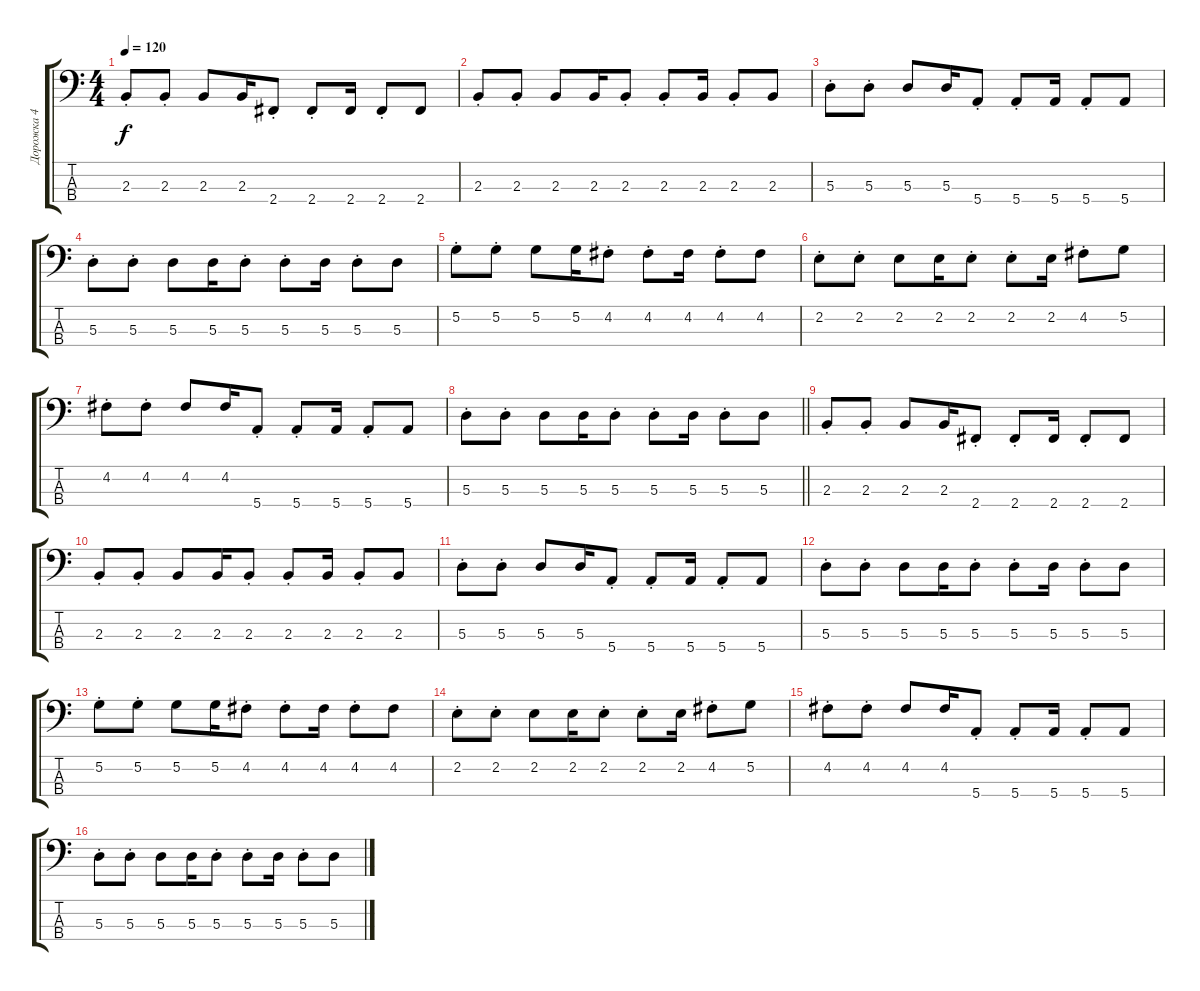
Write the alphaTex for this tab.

\track ("Дорожка 4" "Дорожка 4") {instrument electricbassfinger}
\staff {score tabs}
\tuning (G2 D2 A1 E1) {hide}
\ts (4 4)
\tempo 120
\clef f4
\ks c
2.3{st}.8{dy f} 2.3{st}.8 2.3.8 2.3.16 2.4{st}.8 2.4{st}.8 2.4.16 2.4{st}.8 2.4.8 |
2.3{st}.8 2.3{st}.8 2.3.8 2.3.16 2.3{st}.8 2.3{st}.8 2.3.16 2.3{st}.8 2.3.8 |
5.3{st}.8 5.3{st}.8 5.3.8 5.3.16 5.4{st}.8 5.4{st}.8 5.4.16 5.4{st}.8 5.4.8 |
5.3{st}.8 5.3{st}.8 5.3.8 5.3.16 5.3{st}.8 5.3{st}.8 5.3.16 5.3{st}.8 5.3.8 |
5.2{st}.8 5.2{st}.8 5.2.8 5.2.16 4.2{st}.8 4.2{st}.8 4.2.16 4.2{st}.8 4.2.8 |
2.2{st}.8 2.2{st}.8 2.2.8 2.2.16 2.2{st}.8 2.2{st}.8 2.2.16 4.2{st}.8 5.2.8 |
4.2{st}.8 4.2{st}.8 4.2.8 4.2.16 5.4{st}.8 5.4{st}.8 5.4.16 5.4{st}.8 5.4.8 |
\barLineRight lightlight
5.3{st}.8 5.3{st}.8 5.3.8 5.3.16 5.3{st}.8 5.3{st}.8 5.3.16 5.3{st}.8 5.3.8 |
\section ("" "")
2.3{st}.8 2.3{st}.8 2.3.8 2.3.16 2.4{st}.8 2.4{st}.8 2.4.16 2.4{st}.8 2.4.8 |
2.3{st}.8 2.3{st}.8 2.3.8 2.3.16 2.3{st}.8 2.3{st}.8 2.3.16 2.3{st}.8 2.3.8 |
5.3{st}.8 5.3{st}.8 5.3.8 5.3.16 5.4{st}.8 5.4{st}.8 5.4.16 5.4{st}.8 5.4.8 |
5.3{st}.8 5.3{st}.8 5.3.8 5.3.16 5.3{st}.8 5.3{st}.8 5.3.16 5.3{st}.8 5.3.8 |
5.2{st}.8 5.2{st}.8 5.2.8 5.2.16 4.2{st}.8 4.2{st}.8 4.2.16 4.2{st}.8 4.2.8 |
2.2{st}.8 2.2{st}.8 2.2.8 2.2.16 2.2{st}.8 2.2{st}.8 2.2.16 4.2{st}.8 5.2.8 |
4.2{st}.8 4.2{st}.8 4.2.8 4.2.16 5.4{st}.8 5.4{st}.8 5.4.16 5.4{st}.8 5.4.8 |
5.3{st}.8 5.3{st}.8 5.3.8 5.3.16 5.3{st}.8 5.3{st}.8 5.3.16 5.3{st}.8 5.3.8
